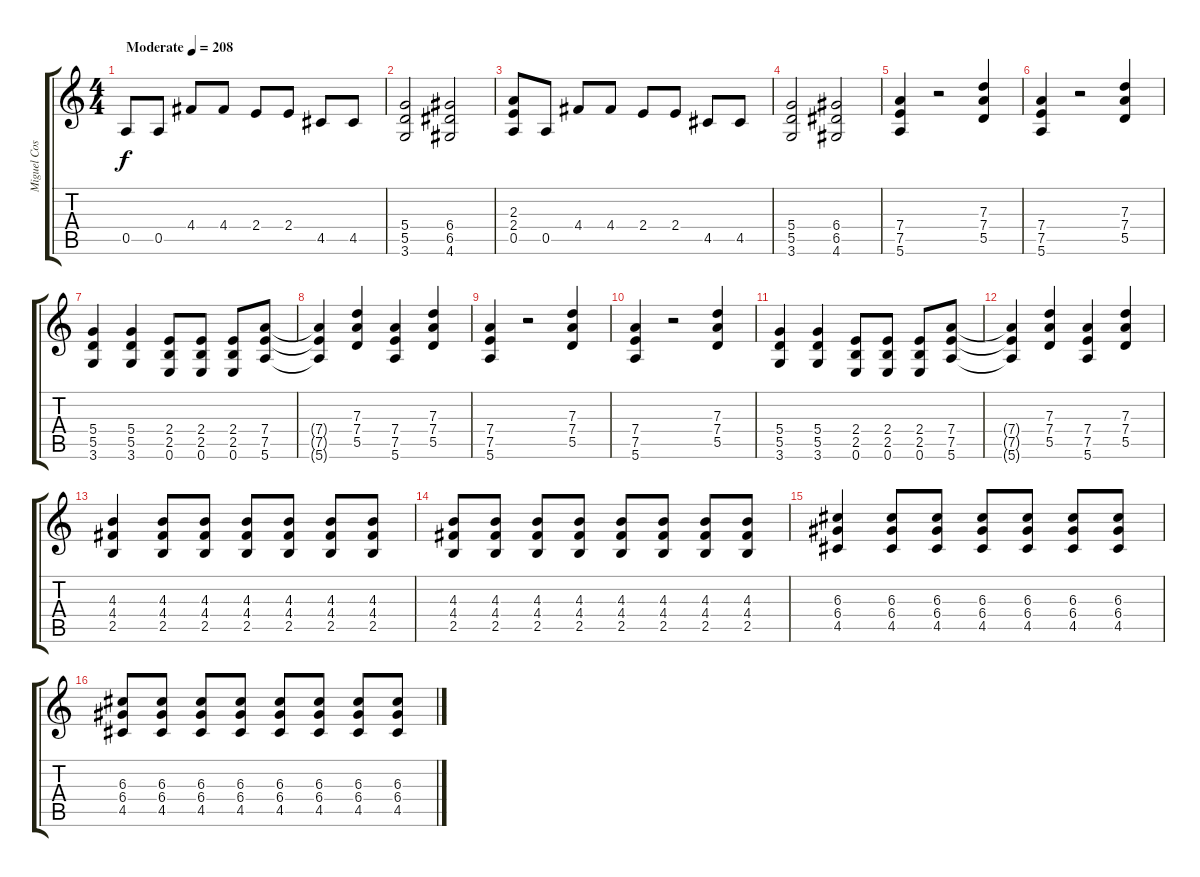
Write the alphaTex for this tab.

\track ("Miguel Costas - Guitarra" "Miguel Cos") {instrument distortionguitar}
\staff {score tabs}
\tuning (E4 B3 G3 D3 A2 E2) {hide}
\ts (4 4)
\tempo (208 "Moderate")
\clef g2
\ks c
0.5.8{dy f instrument distortionguitar} 0.5.8 4.4.8 4.4.8 2.4.8 2.4.8 4.5.8 4.5.8 |
(5.4 5.5 3.6).2 (6.4 6.5 4.6).2 |
(2.3 2.4 0.5).8 0.5.8 4.4.8 4.4.8 2.4.8 2.4.8 4.5.8 4.5.8 |
(5.4 5.5 3.6).2 (6.4 6.5 4.6).2 |
(7.4 7.5 5.6).4 r.2 (7.3 7.4 5.5).4 |
(7.4 7.5 5.6).4 r.2 (7.3 7.4 5.5).4 |
(5.4 5.5 3.6).4 (5.4 5.5 3.6).4 (2.4 2.5 0.6).8 (2.4 2.5 0.6).8 (2.4 2.5 0.6).8 (7.4 7.5 5.6).8 |
(7.4{t} 7.5{t} 5.6{t}).4 (7.3 7.4 5.5).4 (7.4 7.5 5.6).4 (7.3 7.4 5.5).4 |
(7.4 7.5 5.6).4 r.2 (7.3 7.4 5.5).4 |
(7.4 7.5 5.6).4 r.2 (7.3 7.4 5.5).4 |
(5.4 5.5 3.6).4 (5.4 5.5 3.6).4 (2.4 2.5 0.6).8 (2.4 2.5 0.6).8 (2.4 2.5 0.6).8 (7.4 7.5 5.6).8 |
(7.4{t} 7.5{t} 5.6{t}).4 (7.3 7.4 5.5).4 (7.4 7.5 5.6).4 (7.3 7.4 5.5).4 |
(4.3 4.4 2.5).4 (4.3 4.4 2.5).8 (4.3 4.4 2.5).8 (4.3 4.4 2.5).8 (4.3 4.4 2.5).8 (4.3 4.4 2.5).8 (4.3 4.4 2.5).8 |
(4.3 4.4 2.5).8 (4.3 4.4 2.5).8 (4.3 4.4 2.5).8 (4.3 4.4 2.5).8 (4.3 4.4 2.5).8 (4.3 4.4 2.5).8 (4.3 4.4 2.5).8 (4.3 4.4 2.5).8 |
(6.3 6.4 4.5).4 (6.3 6.4 4.5).8 (6.3 6.4 4.5).8 (6.3 6.4 4.5).8 (6.3 6.4 4.5).8 (6.3 6.4 4.5).8 (6.3 6.4 4.5).8 |
(6.3 6.4 4.5).8 (6.3 6.4 4.5).8 (6.3 6.4 4.5).8 (6.3 6.4 4.5).8 (6.3 6.4 4.5).8 (6.3 6.4 4.5).8 (6.3 6.4 4.5).8 (6.3 6.4 4.5).8
